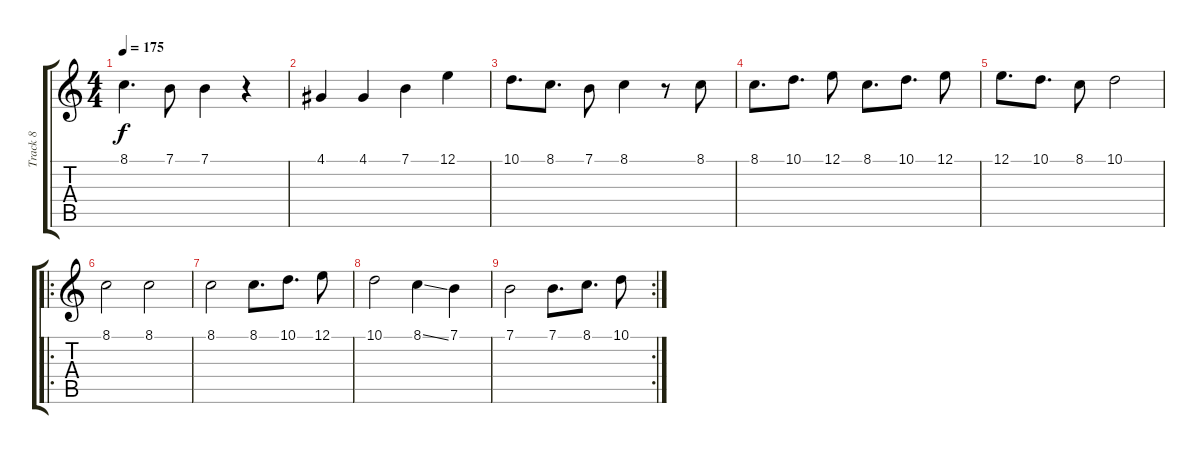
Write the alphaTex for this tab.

\track ("Track 8" "Track 8") {instrument electricgrandpiano}
\staff {score tabs}
\tuning (E4 B3 G3 D3 A2 E2) {hide}
\ts (4 4)
\tempo 175
\clef g2
\ks c
8.1.4{d dy f} 7.1.8 7.1.4 r.4 |
4.1.4 4.1.4 7.1.4 12.1.4 |
10.1.8{d} 8.1.8{d} 7.1.8 8.1.4 r.8 8.1.8 |
8.1.8{d} 10.1.8{d} 12.1.8 8.1.8{d} 10.1.8{d} 12.1.8 |
12.1.8{d} 10.1.8{d} 8.1.8 10.1.2 |
\ro
8.1.2 8.1.2 |
8.1.2 8.1.8{d} 10.1.8{d} 12.1.8 |
10.1.2 8.1{ss}.4 7.1.4 |
\rc 2
7.1.2 7.1.8{d} 8.1.8{d} 10.1.8
